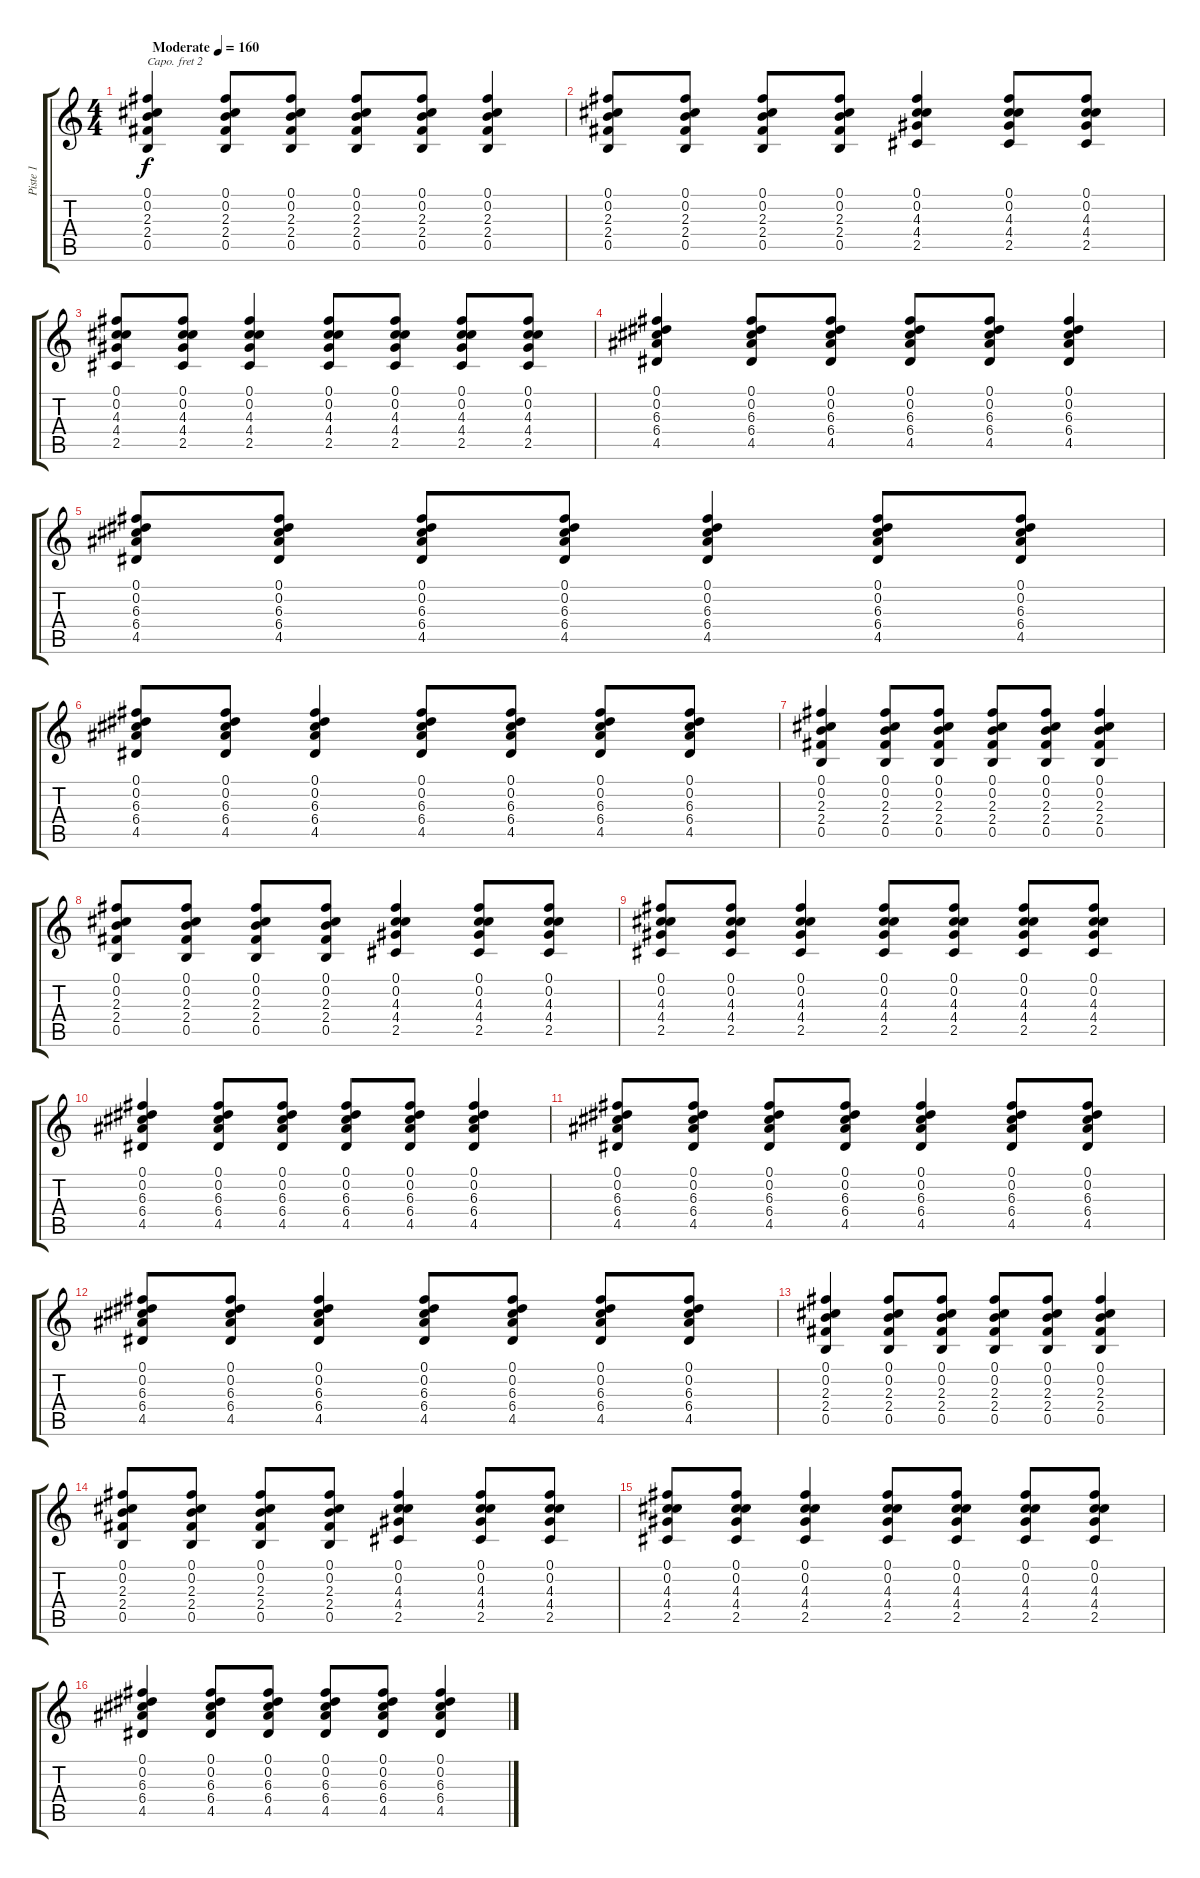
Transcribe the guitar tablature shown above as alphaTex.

\track ("Piste 1" "Piste 1") {instrument acousticguitarsteel}
\staff {score tabs}
\capo 2
\tuning (E4 B3 G3 D3 A2 E2) {hide}
\ts (4 4)
\tempo (160 "Moderate")
\clef g2
\ks c
(0.1 0.2 2.3 2.4 0.5).4{dy f instrument acousticguitarsteel} (0.1 0.2 2.3 2.4 0.5).8 (0.1 0.2 2.3 2.4 0.5).8 (0.1 0.2 2.3 2.4 0.5).8 (0.1 0.2 2.3 2.4 0.5).8 (0.1 0.2 2.3 2.4 0.5).4 |
(0.1 0.2 2.3 2.4 0.5).8 (0.1 0.2 2.3 2.4 0.5).8 (0.1 0.2 2.3 2.4 0.5).8 (0.1 0.2 2.3 2.4 0.5).8 (0.1 0.2 4.3 4.4 2.5).4 (0.1 0.2 4.3 4.4 2.5).8 (0.1 0.2 4.3 4.4 2.5).8 |
(0.1 0.2 4.3 4.4 2.5).8 (0.1 0.2 4.3 4.4 2.5).8 (0.1 0.2 4.3 4.4 2.5).4 (0.1 0.2 4.3 4.4 2.5).8 (0.1 0.2 4.3 4.4 2.5).8 (0.1 0.2 4.3 4.4 2.5).8 (0.1 0.2 4.3 4.4 2.5).8 |
(0.1 0.2 6.3 6.4 4.5).4 (0.1 0.2 6.3 6.4 4.5).8 (0.1 0.2 6.3 6.4 4.5).8 (0.1 0.2 6.3 6.4 4.5).8 (0.1 0.2 6.3 6.4 4.5).8 (0.1 0.2 6.3 6.4 4.5).4 |
(0.1 0.2 6.3 6.4 4.5).8 (0.1 0.2 6.3 6.4 4.5).8 (0.1 0.2 6.3 6.4 4.5).8 (0.1 0.2 6.3 6.4 4.5).8 (0.1 0.2 6.3 6.4 4.5).4 (0.1 0.2 6.3 6.4 4.5).8 (0.1 0.2 6.3 6.4 4.5).8 |
(0.1 0.2 6.3 6.4 4.5).8 (0.1 0.2 6.3 6.4 4.5).8 (0.1 0.2 6.3 6.4 4.5).4 (0.1 0.2 6.3 6.4 4.5).8 (0.1 0.2 6.3 6.4 4.5).8 (0.1 0.2 6.3 6.4 4.5).8 (0.1 0.2 6.3 6.4 4.5).8 |
(0.1 0.2 2.3 2.4 0.5).4 (0.1 0.2 2.3 2.4 0.5).8 (0.1 0.2 2.3 2.4 0.5).8 (0.1 0.2 2.3 2.4 0.5).8 (0.1 0.2 2.3 2.4 0.5).8 (0.1 0.2 2.3 2.4 0.5).4 |
(0.1 0.2 2.3 2.4 0.5).8 (0.1 0.2 2.3 2.4 0.5).8 (0.1 0.2 2.3 2.4 0.5).8 (0.1 0.2 2.3 2.4 0.5).8 (0.1 0.2 4.3 4.4 2.5).4 (0.1 0.2 4.3 4.4 2.5).8 (0.1 0.2 4.3 4.4 2.5).8 |
(0.1 0.2 4.3 4.4 2.5).8 (0.1 0.2 4.3 4.4 2.5).8 (0.1 0.2 4.3 4.4 2.5).4 (0.1 0.2 4.3 4.4 2.5).8 (0.1 0.2 4.3 4.4 2.5).8 (0.1 0.2 4.3 4.4 2.5).8 (0.1 0.2 4.3 4.4 2.5).8 |
(0.1 0.2 6.3 6.4 4.5).4 (0.1 0.2 6.3 6.4 4.5).8 (0.1 0.2 6.3 6.4 4.5).8 (0.1 0.2 6.3 6.4 4.5).8 (0.1 0.2 6.3 6.4 4.5).8 (0.1 0.2 6.3 6.4 4.5).4 |
(0.1 0.2 6.3 6.4 4.5).8 (0.1 0.2 6.3 6.4 4.5).8 (0.1 0.2 6.3 6.4 4.5).8 (0.1 0.2 6.3 6.4 4.5).8 (0.1 0.2 6.3 6.4 4.5).4 (0.1 0.2 6.3 6.4 4.5).8 (0.1 0.2 6.3 6.4 4.5).8 |
(0.1 0.2 6.3 6.4 4.5).8 (0.1 0.2 6.3 6.4 4.5).8 (0.1 0.2 6.3 6.4 4.5).4 (0.1 0.2 6.3 6.4 4.5).8 (0.1 0.2 6.3 6.4 4.5).8 (0.1 0.2 6.3 6.4 4.5).8 (0.1 0.2 6.3 6.4 4.5).8 |
(0.1 0.2 2.3 2.4 0.5).4 (0.1 0.2 2.3 2.4 0.5).8 (0.1 0.2 2.3 2.4 0.5).8 (0.1 0.2 2.3 2.4 0.5).8 (0.1 0.2 2.3 2.4 0.5).8 (0.1 0.2 2.3 2.4 0.5).4 |
(0.1 0.2 2.3 2.4 0.5).8 (0.1 0.2 2.3 2.4 0.5).8 (0.1 0.2 2.3 2.4 0.5).8 (0.1 0.2 2.3 2.4 0.5).8 (0.1 0.2 4.3 4.4 2.5).4 (0.1 0.2 4.3 4.4 2.5).8 (0.1 0.2 4.3 4.4 2.5).8 |
(0.1 0.2 4.3 4.4 2.5).8 (0.1 0.2 4.3 4.4 2.5).8 (0.1 0.2 4.3 4.4 2.5).4 (0.1 0.2 4.3 4.4 2.5).8 (0.1 0.2 4.3 4.4 2.5).8 (0.1 0.2 4.3 4.4 2.5).8 (0.1 0.2 4.3 4.4 2.5).8 |
(0.1 0.2 6.3 6.4 4.5).4 (0.1 0.2 6.3 6.4 4.5).8 (0.1 0.2 6.3 6.4 4.5).8 (0.1 0.2 6.3 6.4 4.5).8 (0.1 0.2 6.3 6.4 4.5).8 (0.1 0.2 6.3 6.4 4.5).4
